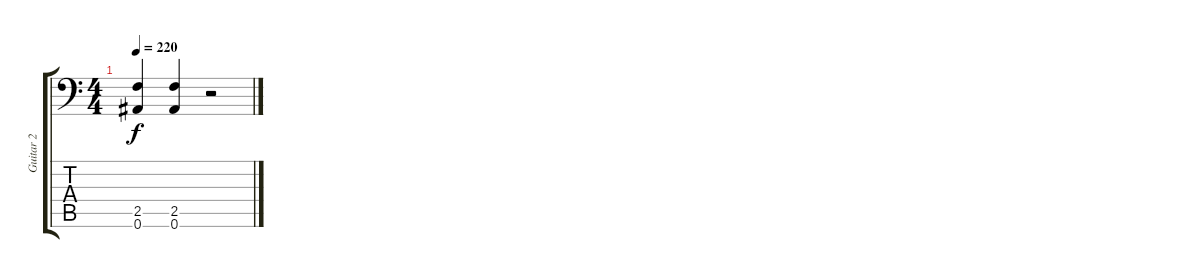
\track ("Guitar 2" "Guitar 2") {instrument distortionguitar}
\staff {score tabs}
\tuning (Bb3 F3 Db3 Ab2 Eb2 Bb1) {hide}
\ts (4 4)
\tempo 220
\clef f4
\ks c
(2.5 0.6).4{dy f} (2.5 0.6).4 r.2
